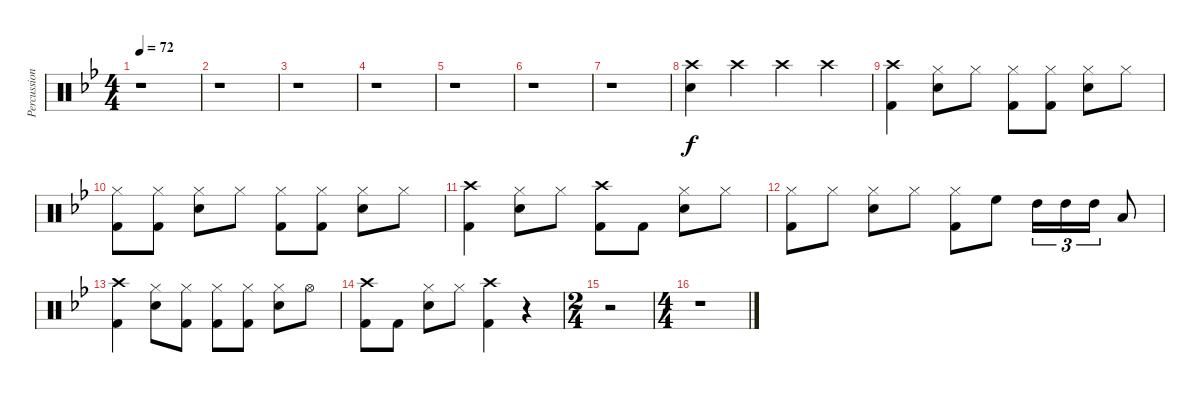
\track ("Percussions" "Percussion") {instrument percussion}
\staff {score}
\articulation defaults
\ts (4 4)
\tempo 72
\clef neutral
\ks bb
r.1{dy f} |
r.1 |
r.1 |
r.1 |
r.1 |
r.1 |
r.1 |
("Crash high (hit)" "Snare (hit) 2").4 "Crash high (hit)".4 "Crash high (hit)".4 "Crash high (hit)".4 |
("Crash high (hit)" "Kick (hit) 2").4 ("Hi-Hat (closed)" "Snare (hit) 2").8 "Hi-Hat (closed)".8 ("Hi-Hat (closed)" "Kick (hit) 2").8 ("Hi-Hat (closed)" "Kick (hit) 2").8 ("Hi-Hat (closed)" "Snare (hit) 2").8 "Hi-Hat (closed)".8 |
("Hi-Hat (closed)" "Kick (hit) 2").8 ("Hi-Hat (closed)" "Kick (hit) 2").8 ("Hi-Hat (closed)" "Snare (hit) 2").8 "Hi-Hat (closed)".8 ("Hi-Hat (closed)" "Kick (hit) 2").8 ("Hi-Hat (closed)" "Kick (hit) 2").8 ("Hi-Hat (closed)" "Snare (hit) 2").8 "Hi-Hat (closed)".8 |
("Crash high (hit)" "Kick (hit) 2").4 ("Hi-Hat (closed)" "Snare (hit) 2").8 "Hi-Hat (closed)".8 ("Crash high (hit)" "Kick (hit) 2").8 "Kick (hit) 2".8 ("Hi-Hat (closed)" "Snare (hit) 2").8 "Hi-Hat (closed)".8 |
("Hi-Hat (closed)" "Kick (hit) 2").8 "Hi-Hat (closed)".8 ("Hi-Hat (closed)" "Snare (hit) 2").8 "Hi-Hat (closed)".8 ("Hi-Hat (closed)" "Kick (hit) 2").8 "High Floor Tom (hit)".8 "High Tom (hit)".16{tu (3 2)} "High Tom (hit)".16{tu (3 2)} "High Tom (hit)".16{tu (3 2)} "Low Tom (hit)".8 |
("Crash high (hit)" "Kick (hit) 2").4 ("Hi-Hat (closed)" "Snare (hit) 2").8 ("Hi-Hat (closed)" "Kick (hit) 2").8 ("Hi-Hat (closed)" "Kick (hit) 2").8 ("Hi-Hat (closed)" "Kick (hit) 2").8 ("Hi-Hat (closed)" "Snare (hit) 2").8 "Hi-Hat (open)".8 |
("Crash high (hit)" "Kick (hit) 2").8 "Kick (hit) 2".8 ("Hi-Hat (closed)" "Snare (hit) 2").8 "Hi-Hat (closed)".8 ("Crash high (hit)" "Kick (hit) 2").4 r.4 |
\ts (2 4)
r.2 |
\ts (4 4)
r.1
